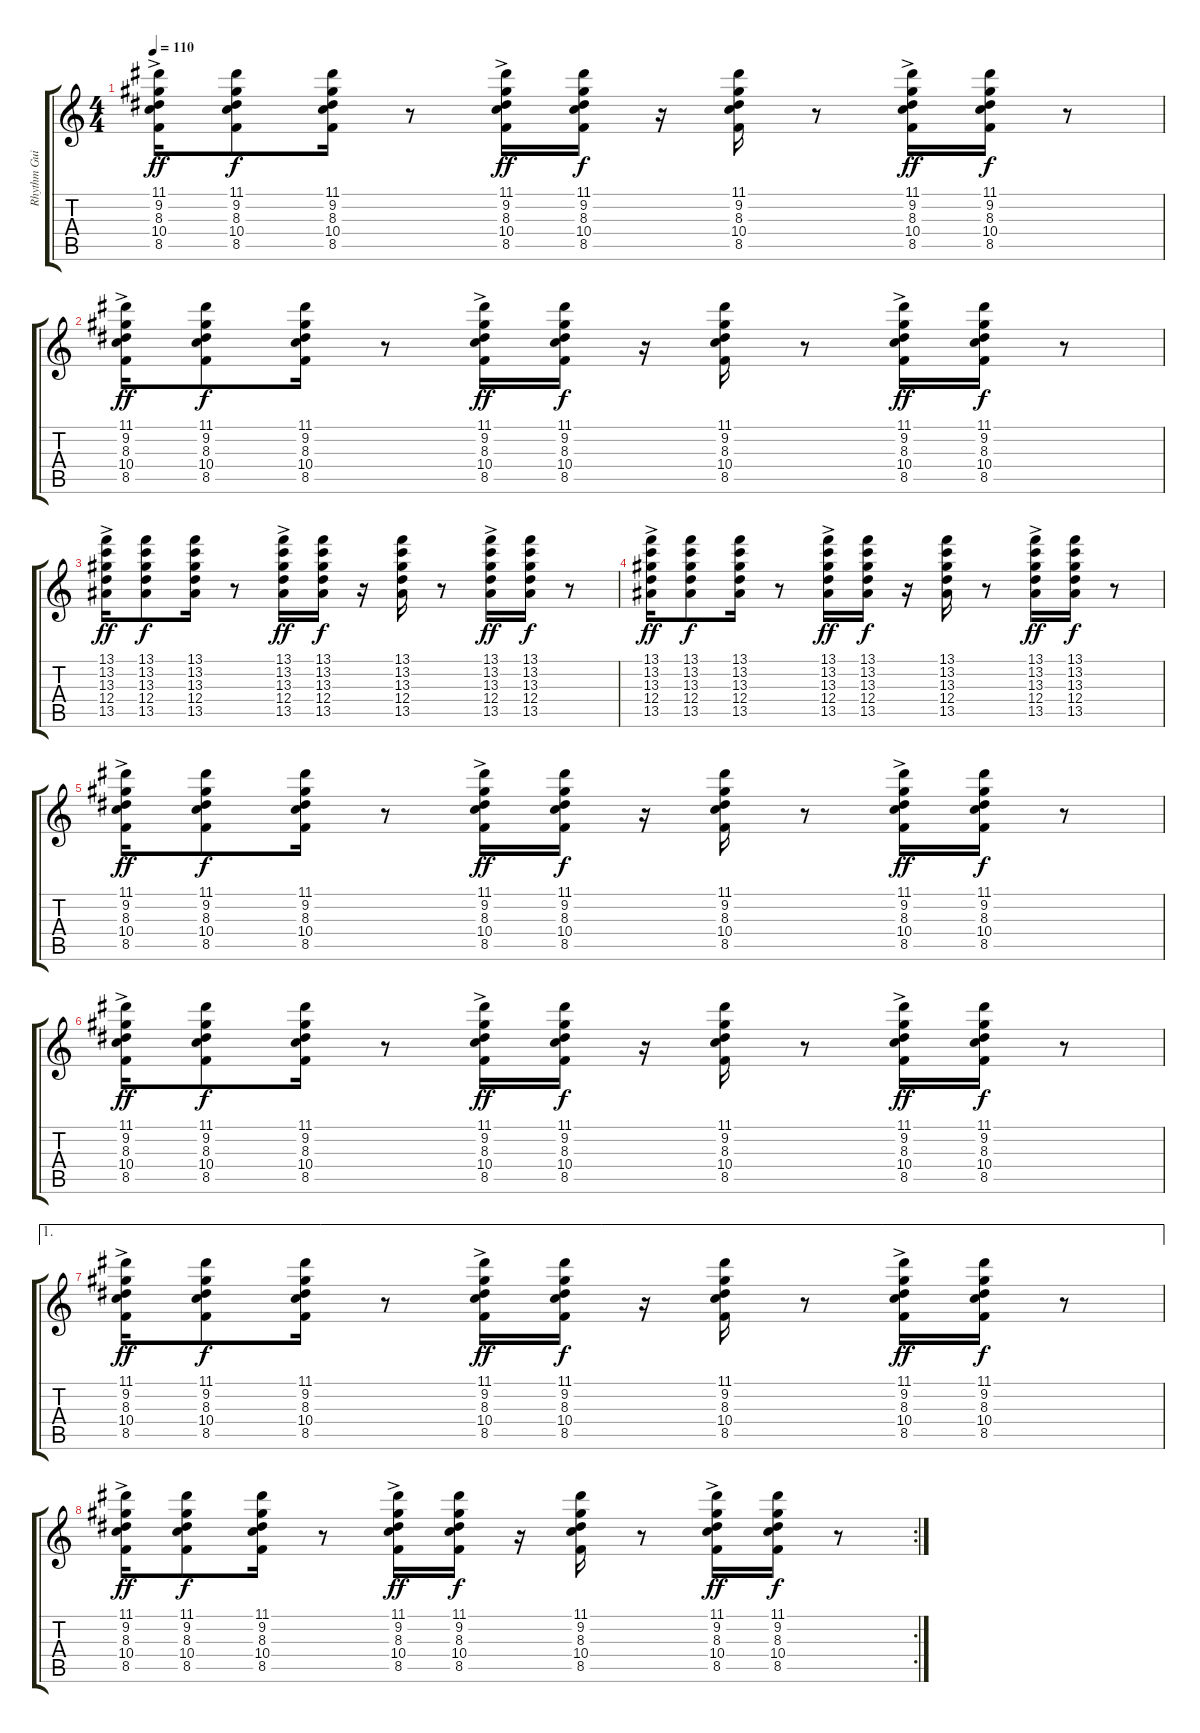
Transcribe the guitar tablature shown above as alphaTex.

\track ("Rhythm Guitar" "Rhythm Gui") {instrument electricguitarclean}
\staff {score tabs}
\tuning (E4 B3 G3 D3 A2 E2) {hide}
\ts (4 4)
\tempo 110
\clef g2
\ks c
(11.1{ac} 9.2{ac} 8.3{ac} 10.4{ac} 8.5{ac}).16{dy ff} (11.1 9.2 8.3 10.4 8.5).8{dy f} (11.1 9.2 8.3 10.4 8.5).16 r.8 (11.1{ac} 9.2{ac} 8.3{ac} 10.4{ac} 8.5{ac}).16{dy ff} (11.1 9.2 8.3 10.4 8.5).16{dy f} r.16 (11.1 9.2 8.3 10.4 8.5).16 r.8 (11.1{ac} 9.2{ac} 8.3{ac} 10.4{ac} 8.5{ac}).16{dy ff} (11.1 9.2 8.3 10.4 8.5).16{dy f} r.8 |
(11.1{ac} 9.2{ac} 8.3{ac} 10.4{ac} 8.5{ac}).16{dy ff} (11.1 9.2 8.3 10.4 8.5).8{dy f} (11.1 9.2 8.3 10.4 8.5).16 r.8 (11.1{ac} 9.2{ac} 8.3{ac} 10.4{ac} 8.5{ac}).16{dy ff} (11.1 9.2 8.3 10.4 8.5).16{dy f} r.16 (11.1 9.2 8.3 10.4 8.5).16 r.8 (11.1{ac} 9.2{ac} 8.3{ac} 10.4{ac} 8.5{ac}).16{dy ff} (11.1 9.2 8.3 10.4 8.5).16{dy f} r.8 |
(13.1{ac} 13.2{ac} 13.3{ac} 12.4{ac} 13.5{ac}).16{dy ff} (13.1 13.2 13.3 12.4 13.5).8{dy f} (13.1 13.2 13.3 12.4 13.5).16 r.8 (13.1{ac} 13.2{ac} 13.3{ac} 12.4{ac} 13.5{ac}).16{dy ff} (13.1 13.2 13.3 12.4 13.5).16{dy f} r.16 (13.1 13.2 13.3 12.4 13.5).16 r.8 (13.1{ac} 13.2{ac} 13.3{ac} 12.4{ac} 13.5{ac}).16{dy ff} (13.1 13.2 13.3 12.4 13.5).16{dy f} r.8 |
(13.1{ac} 13.2{ac} 13.3{ac} 12.4{ac} 13.5{ac}).16{dy ff} (13.1 13.2 13.3 12.4 13.5).8{dy f} (13.1 13.2 13.3 12.4 13.5).16 r.8 (13.1{ac} 13.2{ac} 13.3{ac} 12.4{ac} 13.5{ac}).16{dy ff} (13.1 13.2 13.3 12.4 13.5).16{dy f} r.16 (13.1 13.2 13.3 12.4 13.5).16 r.8 (13.1{ac} 13.2{ac} 13.3{ac} 12.4{ac} 13.5{ac}).16{dy ff} (13.1 13.2 13.3 12.4 13.5).16{dy f} r.8 |
(11.1{ac} 9.2{ac} 8.3{ac} 10.4{ac} 8.5{ac}).16{dy ff} (11.1 9.2 8.3 10.4 8.5).8{dy f} (11.1 9.2 8.3 10.4 8.5).16 r.8 (11.1{ac} 9.2{ac} 8.3{ac} 10.4{ac} 8.5{ac}).16{dy ff} (11.1 9.2 8.3 10.4 8.5).16{dy f} r.16 (11.1 9.2 8.3 10.4 8.5).16 r.8 (11.1{ac} 9.2{ac} 8.3{ac} 10.4{ac} 8.5{ac}).16{dy ff} (11.1 9.2 8.3 10.4 8.5).16{dy f} r.8 |
(11.1{ac} 9.2{ac} 8.3{ac} 10.4{ac} 8.5{ac}).16{dy ff} (11.1 9.2 8.3 10.4 8.5).8{dy f} (11.1 9.2 8.3 10.4 8.5).16 r.8 (11.1{ac} 9.2{ac} 8.3{ac} 10.4{ac} 8.5{ac}).16{dy ff} (11.1 9.2 8.3 10.4 8.5).16{dy f} r.16 (11.1 9.2 8.3 10.4 8.5).16 r.8 (11.1{ac} 9.2{ac} 8.3{ac} 10.4{ac} 8.5{ac}).16{dy ff} (11.1 9.2 8.3 10.4 8.5).16{dy f} r.8 |
\ae 1
(11.1{ac} 9.2{ac} 8.3{ac} 10.4{ac} 8.5{ac}).16{dy ff} (11.1 9.2 8.3 10.4 8.5).8{dy f} (11.1 9.2 8.3 10.4 8.5).16 r.8 (11.1{ac} 9.2{ac} 8.3{ac} 10.4{ac} 8.5{ac}).16{dy ff} (11.1 9.2 8.3 10.4 8.5).16{dy f} r.16 (11.1 9.2 8.3 10.4 8.5).16 r.8 (11.1{ac} 9.2{ac} 8.3{ac} 10.4{ac} 8.5{ac}).16{dy ff} (11.1 9.2 8.3 10.4 8.5).16{dy f} r.8 |
\rc 2
(11.1{ac} 9.2{ac} 8.3{ac} 10.4{ac} 8.5{ac}).16{dy ff} (11.1 9.2 8.3 10.4 8.5).8{dy f} (11.1 9.2 8.3 10.4 8.5).16 r.8 (11.1{ac} 9.2{ac} 8.3{ac} 10.4{ac} 8.5{ac}).16{dy ff} (11.1 9.2 8.3 10.4 8.5).16{dy f} r.16 (11.1 9.2 8.3 10.4 8.5).16 r.8 (11.1{ac} 9.2{ac} 8.3{ac} 10.4{ac} 8.5{ac}).16{dy ff} (11.1 9.2 8.3 10.4 8.5).16{dy f} r.8
